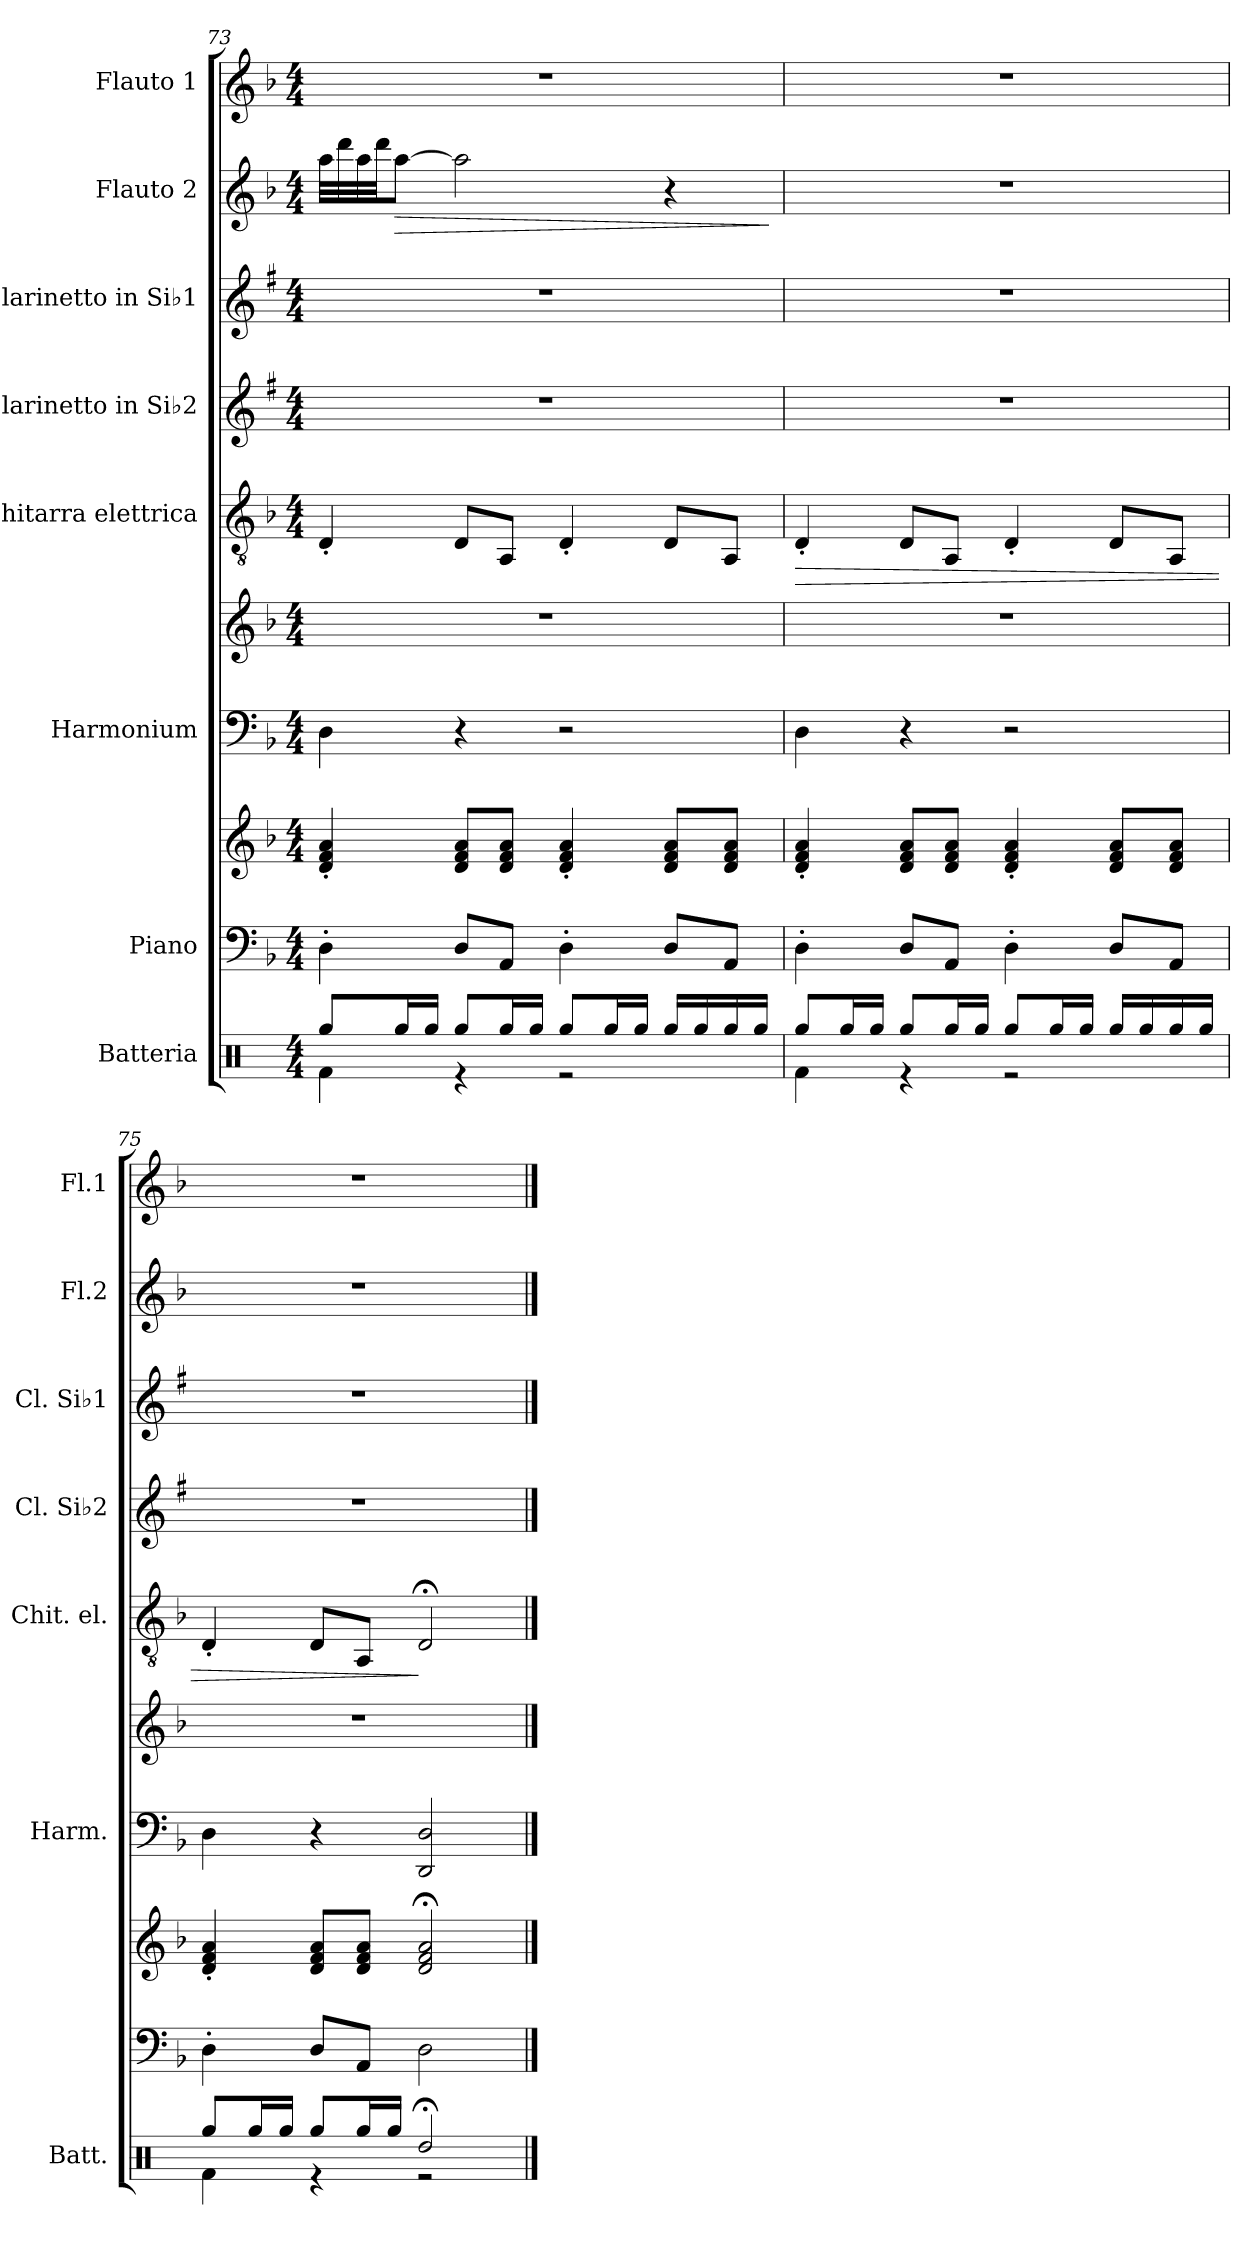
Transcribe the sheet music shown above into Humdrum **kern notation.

**kern	**kern	**kern	**kern	**kern	**kern	**dynam	**kern	**kern	**kern	**dynam	**kern
*part8	*part7	*part7	*part6	*part6	*part5	*part5	*part4	*part3	*part2	*part2	*part1
*staff10	*staff9	*staff8	*staff7	*staff6	*staff5	*staff5	*staff4	*staff3	*staff2	*staff2	*staff1
*I"Batteria	*I"Piano	*	*I"Harmonium	*	*I"Chitarra elettrica	*	*I"Clarinetto in Si♭2	*I"Clarinetto in Si♭1	*I"Flauto 2	*	*I"Flauto 1
*I'Batt.	*	*	*I'Harm.	*	*I'Chit. el.	*	*I'Cl. Si♭2	*I'Cl. Si♭1	*I'Fl.2	*	*I'Fl.1
!!LO:PB:g=z
*clefX	*clefF4	*clefG2	*clefF4	*clefG2	*clefGv2	*	*clefG2	*clefG2	*clefG2	*	*clefG2
*	*	*	*	*	*	*	*ITrd1c2	*ITrd1c2	*	*	*
*k[]	*k[b-]	*k[b-]	*k[b-]	*k[b-]	*k[b-]	*	*k[b-]	*k[b-]	*k[b-]	*	*k[b-]
*M4/4	*M4/4	*M4/4	*M4/4	*M4/4	*M4/4	*	*M4/4	*M4/4	*M4/4	*	*M4/4
=73	=73	=73	=73	=73	=73	=73	=73	=73	=73	=73	=73
*^	*	*	*	*	*	*	*	*	*	*	*
8Rgg/L	4Rf\	4D'\	4d/' 4f/' 4a/'	4D\	1r	4D'/	.	1r	1r	32aa\LLL	.	1r
.	.	.	.	.	.	.	.	.	.	32ddd\	.	.
.	.	.	.	.	.	.	.	.	.	32aa\	.	.
.	.	.	.	.	.	.	.	.	.	32ddd\JJ	.	.
!	!	!	!	!	!	!	!	!	!	!	!LO:HP:b	!
16Rgg/L	.	.	.	.	.	.	.	.	.	[8aa\J	>	.
16Rgg/JJ	.	.	.	.	.	.	.	.	.	.	.	.
8Rgg/L	4r	8D/L	8d/ 8f/ 8a/L	4r	.	8D/L	.	.	.	2aa\]	.	.
16Rgg/L	.	8AA/J	8d/ 8f/ 8a/J	.	.	8AA/J	.	.	.	.	.	.
16Rgg/JJ	.	.	.	.	.	.	.	.	.	.	.	.
8Rgg/L	2r	4D'\	4d/' 4f/' 4a/'	2r	.	4D'/	.	.	.	.	.	.
16Rgg/L	.	.	.	.	.	.	.	.	.	.	.	.
16Rgg/JJ	.	.	.	.	.	.	.	.	.	.	.	.
16Rgg/LL	.	8D/L	8d/ 8f/ 8a/L	.	.	8D/L	.	.	.	4r	.	.
16Rgg/	.	.	.	.	.	.	.	.	.	.	.	.
16Rgg/	.	8AA/J	8d/ 8f/ 8a/J	.	.	8AA/J	.	.	.	.	.	.
16Rgg/JJ	.	.	.	.	.	.	.	.	.	.	.	.
*v	*v	*	*	*	*	*	*	*	*	*	*	*
.	.	.	.	.	.	.	.	.	.	]	.
=74	=74	=74	=74	=74	=74	=74	=74	=74	=74	=74	=74
*^	*	*	*	*	*	*	*	*	*	*	*
!	!	!	!	!	!	!	!LO:HP:b	!	!	!	!	!
8Rgg/L	4Rf\	4D'\	4d/' 4f/' 4a/'	4D\	1r	4D'/	>	1r	1r	1r	.	1r
16Rgg/L	.	.	.	.	.	.	.	.	.	.	.	.
16Rgg/JJ	.	.	.	.	.	.	.	.	.	.	.	.
8Rgg/L	4r	8D/L	8d/ 8f/ 8a/L	4r	.	8D/L	.	.	.	.	.	.
16Rgg/L	.	8AA/J	8d/ 8f/ 8a/J	.	.	8AA/J	.	.	.	.	.	.
16Rgg/JJ	.	.	.	.	.	.	.	.	.	.	.	.
8Rgg/L	2r	4D'\	4d/' 4f/' 4a/'	2r	.	4D'/	.	.	.	.	.	.
16Rgg/L	.	.	.	.	.	.	.	.	.	.	.	.
16Rgg/JJ	.	.	.	.	.	.	.	.	.	.	.	.
16Rgg/LL	.	8D/L	8d/ 8f/ 8a/L	.	.	8D/L	.	.	.	.	.	.
16Rgg/	.	.	.	.	.	.	.	.	.	.	.	.
16Rgg/	.	8AA/J	8d/ 8f/ 8a/J	.	.	8AA/J	.	.	.	.	.	.
16Rgg/JJ	.	.	.	.	.	.	.	.	.	.	.	.
=75	=75	=75	=75	=75	=75	=75	=75	=75	=75	=75	=75	=75
8Rgg/L	4Rf\	4D'\	4d/' 4f/' 4a/'	4D\	1r	4D'/	.	1r	1r	1r	.	1r
16Rgg/L	.	.	.	.	.	.	.	.	.	.	.	.
16Rgg/JJ	.	.	.	.	.	.	.	.	.	.	.	.
8Rgg/L	4r	8D/L	8d/ 8f/ 8a/L	4r	.	8D/L	.	.	.	.	.	.
16Rgg/L	.	8AA/J	8d/ 8f/ 8a/J	.	.	8AA/J	.	.	.	.	.	.
16Rgg/JJ	.	.	.	.	.	.	.	.	.	.	.	.
2Rdd;</	2r	2D\	2d/;< 2f/;< 2a/;<	2DD/ 2D/	.	2D;</	]	.	.	.	.	.
*v	*v	*	*	*	*	*	*	*	*	*	*	*
==	==	==	==	==	==	==	==	==	==	==	==
*-	*-	*-	*-	*-	*-	*-	*-	*-	*-	*-	*-
